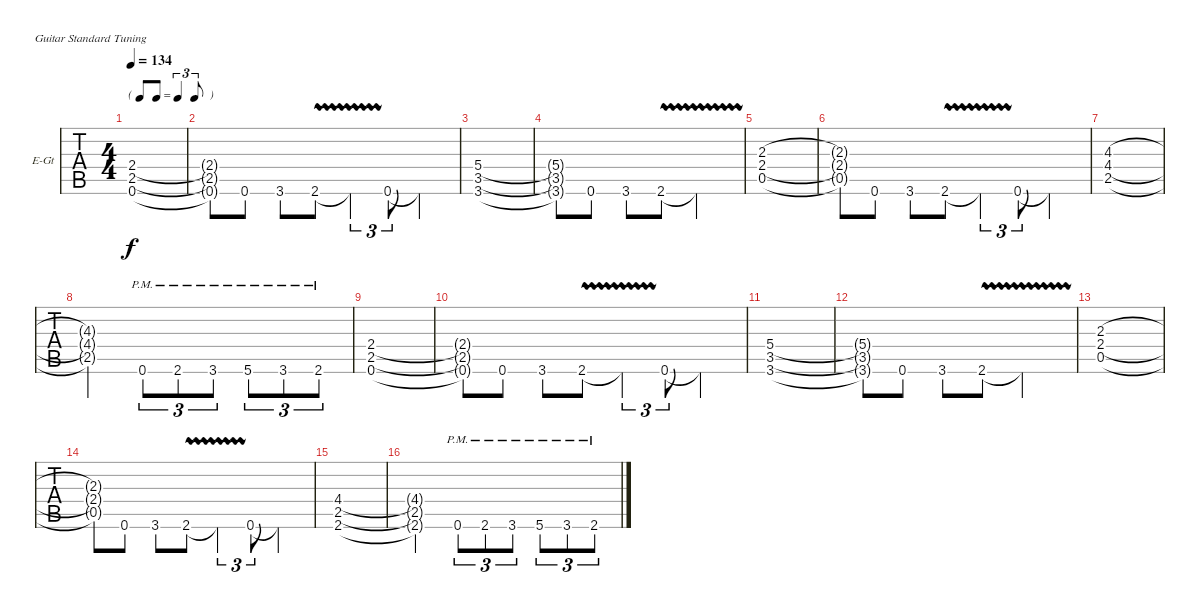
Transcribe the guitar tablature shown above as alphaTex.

\defaultSystemsLayout 4
\bracketExtendMode groupsimilarinstruments
\firstSystemTrackNameOrientation horizontal
\otherSystemsTrackNameOrientation horizontal
\track ("Electric Guitar" "E-Gt") {instrument electricguitarclean}
\staff {tabs}
\tuning (E4 B3 G3 D3 A2 E2)
\ts (4 4)
\tf triplet8th
\tempo 134
\clef g2
\ks c
(0.6 2.5 2.4).1{dy f} |
(0.6{t} 2.5{t} 2.4{t}).8 0.6.8 3.6.8 2.6{vw}.8 2.6{vw t}.4{tu (3 2)} 0.6.8{tu (3 2)} 0.6{t}.4 |
(3.5 5.4 3.6).1 |
(5.4{t} 3.5{t} 3.6{t}).8 0.6.8 3.6.8 2.6{vw}.8 2.6{vw t}.2 |
(0.5 2.4 2.3).1 |
(2.4{t} 0.5{t} 2.3{t}).8 0.6.8 3.6.8 2.6{vw}.8 2.6{vw t}.4{tu (3 2)} 0.6.8{tu (3 2)} 0.6{t}.4 |
(2.5 4.4 4.3).1 |
(2.5{t} 4.4{t} 4.3{t}).2 0.6{pm}.8{tu (3 2)} 2.6{pm}.8{tu (3 2)} 3.6{pm}.8{tu (3 2)} 5.6{pm}.8{tu (3 2)} 3.6{pm}.8{tu (3 2)} 2.6{pm}.8{tu (3 2)} |
(0.6 2.5 2.4).1 |
(0.6{t} 2.5{t} 2.4{t}).8 0.6.8 3.6.8 2.6{vw}.8 2.6{vw t}.4{tu (3 2)} 0.6.8{tu (3 2)} 0.6{t}.4 |
(3.5 3.6 5.4).1 |
(5.4{t} 3.5{t} 3.6{t}).8 0.6.8 3.6.8 2.6{vw}.8 2.6{vw t}.2 |
(0.5 2.4 2.3).1 |
(2.4{t} 0.5{t} 2.3{t}).8 0.6.8 3.6.8 2.6{vw}.8 2.6{vw t}.4{tu (3 2)} 0.6.8{tu (3 2)} 0.6{t}.4 |
(2.5 4.4 2.6).1 |
(4.4{t} 2.5{t} 2.6{t}).2 0.6{pm}.8{tu (3 2)} 2.6{pm}.8{tu (3 2)} 3.6{pm}.8{tu (3 2)} 5.6{pm}.8{tu (3 2)} 3.6{pm}.8{tu (3 2)} 2.6{pm}.8{tu (3 2)}
